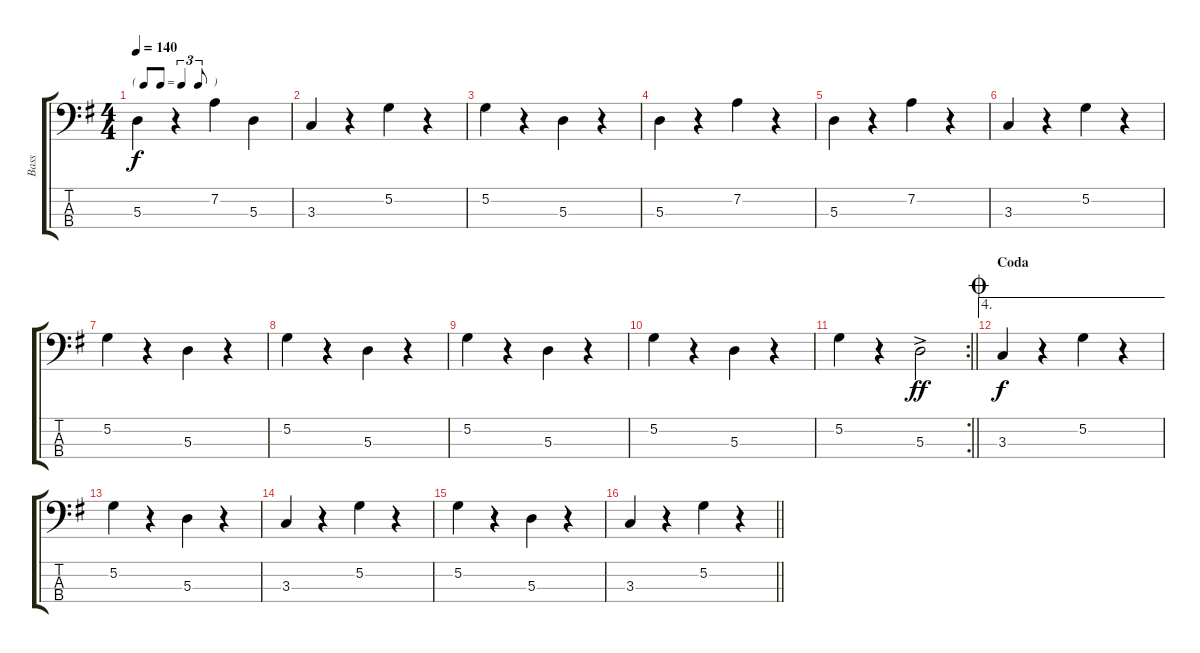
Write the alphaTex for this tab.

\track ("Bass" "Bass") {instrument electricbassfinger}
\staff {score tabs}
\tuning (G2 D2 A1 E1) {hide}
\ts (4 4)
\tf triplet8th
\tempo 140
\clef f4
\ks g
5.3.4{dy f} r.4 7.2.4 5.3.4 |
3.3.4 r.4 5.2.4 r.4 |
5.2.4 r.4 5.3.4 r.4 |
5.3.4 r.4 7.2.4 r.4 |
5.3.4 r.4 7.2.4 r.4 |
3.3.4 r.4 5.2.4 r.4 |
5.2.4 r.4 5.3.4 r.4 |
5.2.4 r.4 5.3.4 r.4 |
5.2.4 r.4 5.3.4 r.4 |
5.2.4 r.4 5.3.4 r.4 |
\rc 2
\barLineRight lightlight
5.2.4 r.4 5.3{ac}.2{dy ff} |
\ae 4
\section ("" "Coda")
\jump coda
3.3.4{dy f} r.4 5.2.4 r.4 |
5.2.4 r.4 5.3.4 r.4 |
3.3.4 r.4 5.2.4 r.4 |
5.2.4 r.4 5.3.4 r.4 |
\barLineRight lightlight
3.3.4 r.4 5.2.4 r.4
